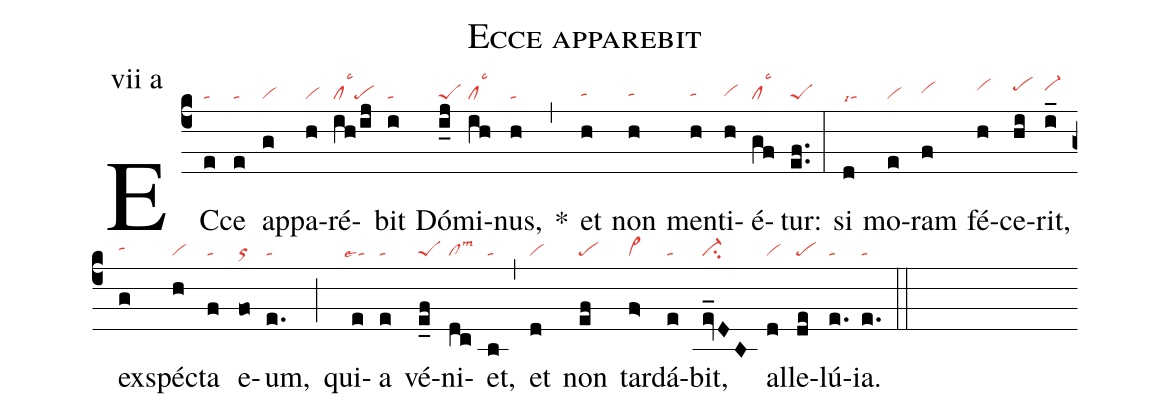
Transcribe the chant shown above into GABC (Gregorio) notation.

name: Ecce apparebit;
annotation: vii a;
mode: 7;
nabc-lines: 1;
%%
(c4)
EC(e|ta)ce(e|ta) ap(g|vi)pa(h|vi)ré(ih/ij|cllsc3pe)bit(i|ta) Dó(i_j|peS)mi(ih|cllsc3)nus,(h|ta) *(,)
et(h|tahg) non(h|tahg) men(h|tahg)ti(h|vihg)é(gf|cllsc3)tur:(ef..|peS) (:)
si(d|talsi7) mo(e|vi)ram(f|vihh) fé(h|vihi)ce(hi|pehi)rit,(i_|vi-hi)
ex(g|tahh)spéc(h|vi)ta(f|ta) e(fo|or)um,(e.|ta) (;)
qui(e|``talse4)a(e|ta) vé(e_f|peS)ni(dc|cllsm3)et,(b|ta) (,)
et(d|vi) non(ef|pe) tar(f>|vi>)dá(e|ta)bit,(ev_DB|ci-) al(d|vi)le(de|pe)lú(e.|ta)ia.(e.|ta) (::)
